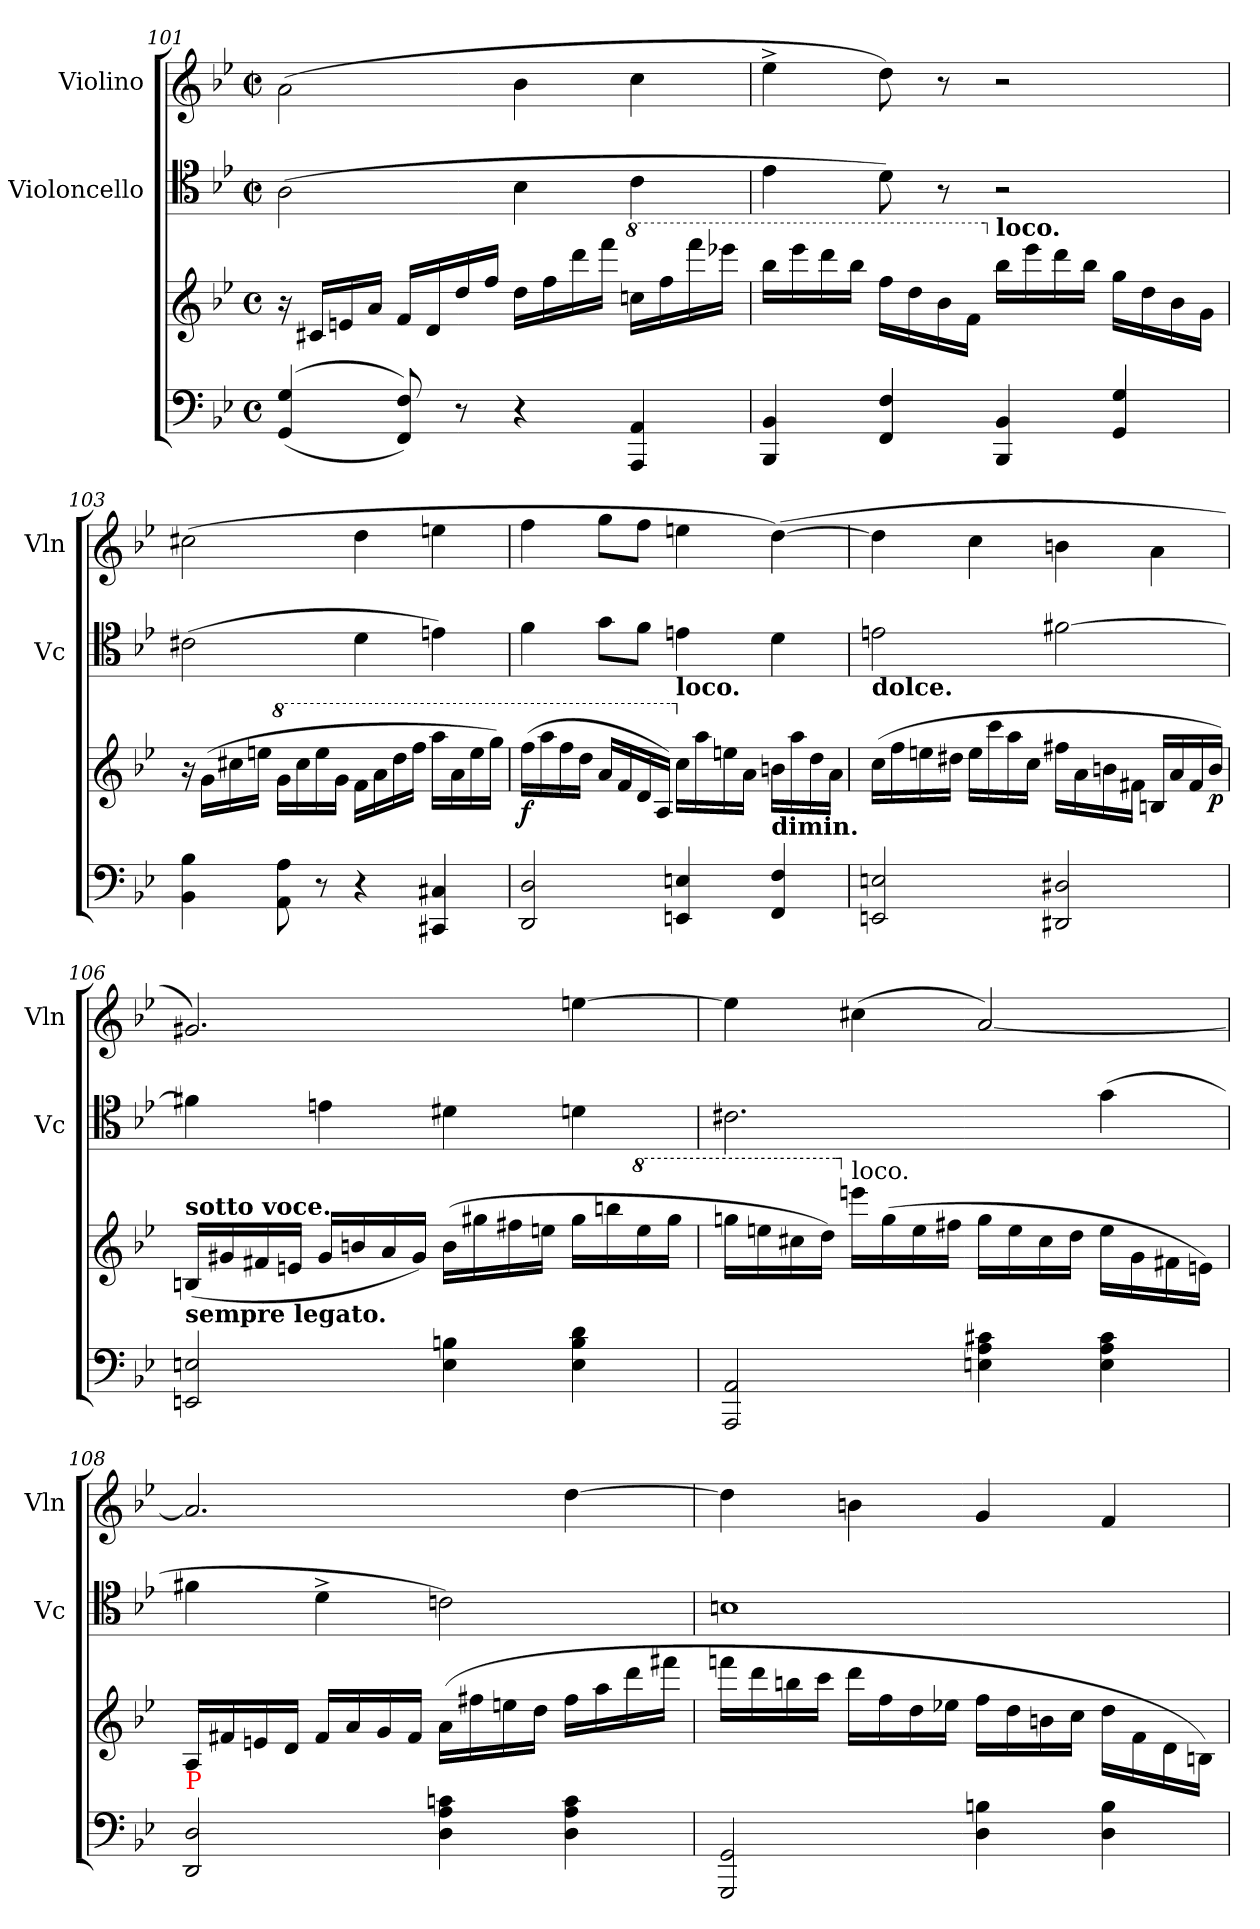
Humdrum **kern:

**kern	**kern	**dynam	**kern	**kern
*part3	*part3	*part3	*part2	*part1
*staff4	*staff3	*staff3/4	*staff2	*staff1
*	*	*	*I"Violoncello	*I"Violino
*	*	*	*I'Vc	*I'Vln
*clefF4	*clefG2	*	*clefC4	*clefG2
*k[b-e-]	*k[b-e-]	*	*k[b-e-]	*k[b-e-]
*g:	*g:	*	*g:	*g:
*M4/4	*M4/4	*	*M2/2	*M2/2
*met(c)	*met(c)	*	*met(c|)	*met(c|)
=101	=101	=101	=101	=101
(<(>4G 4GG	16r	.	(>2A	(2a\
.	16c#XLL	.	.	.
.	16en	.	.	.
.	16aJJ	.	.	.
8F 8FF))	16fLL	.	.	.
.	16d	.	.	.
8r	16dd	.	.	.
.	16ffJJ	.	.	.
4r	16ddLL	.	4B-	4b-
.	16ff	.	.	.
.	16ddd	.	.	.
.	16fffJJ	.	.	.
*	*8va	*	*	*
4AA 4AAA	16cccnLL	.	4c	4cc
.	16fff	.	.	.
.	16ffff	.	.	.
.	16eeee-XJJ	.	.	.
=102	=102	=102	=102	=102
4BB- 4BBB-	16bbb-LL	.	4e-	4ee-^<
.	16eeee-	.	.	.
.	16dddd	.	.	.
.	16bbb-JJ	.	.	.
4F 4FF	16fffLL	.	8d)	8dd)
.	16ddd	.	.	.
.	16bb-	.	8r	8r
.	16ffJJ	.	.	.
*	*X8va	*	*	*
!	!LO:TX:a:B:t=loco.	!	!	!
4BB- 4BBB-	16bb-LL	.	2r	2r
.	16eee-	.	.	.
.	16ddd	.	.	.
.	16bb-JJ	.	.	.
4G 4GG	16ggLL	.	.	.
.	16dd	.	.	.
.	16b-	.	.	.
.	16gJJ	.	.	.
=103	=103	=103	=103	=103
4B- 4BB-	16r	.	(>2c#X	(>2cc#X
.	(<16gLL	.	.	.
.	16cc#X	.	.	.
.	16eenJJ	.	.	.
*	*8va	*	*	*
8A 8AA	16ggLL	.	.	.
.	16ccc#	.	.	.
8r	16eee	.	.	.
.	16ggJJ	.	.	.
4r	16ffLL	.	4d	4dd
.	16aa	.	.	.
.	16ddd	.	.	.
.	16fffJJ	.	.	.
4C#X 4CC#X	16aaaLL	.	4en)	4een
.	16aa	.	.	.
.	16eee	.	.	.
.	16gggJJ)	.	.	.
=104	=104	=104	=104	=104
!	!	!LO:DY:b	!	!
2D 2DD	(>16fffLL	f	4f	4ff
.	16aaa	.	.	.
.	16fff	.	.	.
.	16dddJJ	.	.	.
.	16aaLL	.	8gL	8ggL
.	16ff	.	.	.
.	16dd	.	8fJ	8ffJ
.	16aJJ)	.	.	.
*	*X8va	*	*	*
!	!LO:TX:a:B:t=loco.	!	!	!
4En 4EEn	16ccLL	.	4en	4een
.	16aa	.	.	.
.	16een	.	.	.
.	16aJJ	.	.	.
!	!LO:TX:b:B:t=dimin.	!	!	!
4F 4FF	16bnLL	.	4d	(>[4dd)
.	16aa	.	.	.
.	16dd	.	.	.
.	16aJJ	.	.	.
=105	=105	=105	=105	=105
!	!	!	!LO:TX:b:B:t=dolce.	!
2En 2EEn	(>16ccLL	.	2en	4dd]
.	16ff	.	.	.
.	16een	.	.	.
.	16dd#XJJ	.	.	.
.	16eeLL	.	.	4cc
.	16ccc	.	.	.
.	16aa	.	.	.
.	16ccJJ	.	.	.
2D#X 2DD#X	16ff#XLL	.	[2f#X	4bn
.	16a	.	.	.
.	16bn	.	.	.
.	16f#XJJ	.	.	.
.	16BnLL	.	.	4a\
.	16a	.	.	.
.	16f#	.	.	.
!	!	!LO:DY:b	!	!
.	16bJJ)	p	.	.
=106	=106	=106	=106	=106
!	!LO:TX:a:B:t=sotto voce.	!	!	!
!LO:TX:a:B:t=sempre legato.	!	!	!	!
2Enj 2EEn	(<16BnLL	.	4f#X]	2.g#X)
.	16g#X	.	.	.
.	16f#X	.	.	.
.	16enJJ	.	.	.
.	16g#LL	.	4en	.
.	16bn	.	.	.
.	16a	.	.	.
.	16g#JJ)	.	.	.
4Bn 4E	(>16bLL	.	4d#X	.
.	16gg#X	.	.	.
.	16ff#X	.	.	.
.	16eenJJ	.	.	.
4d 4B 4E	16gg#LL	.	4dn	[4een
.	16bbn	.	.	.
*	*8va	*	*	*
.	16eee	.	.	.
.	16ggg#JJ	.	.	.
=107	=107	=107	=107	=107
2AA 2AAA	16gggnLL	.	2.c#X	4een]
.	16eeen	.	.	.
.	16ccc#X	.	.	.
.	16dddJJ)	.	.	.
*	*X8va	*	*	*
!	!LO:TX:a:t=loco.	!	!	!
.	16eeenLL	.	.	(>4cc#X
.	(16gg	.	.	.
.	16ee	.	.	.
.	16ff#XJJ	.	.	.
4c#X 4A 4En	16ggLL	.	.	[2a)
.	16ee	.	.	.
.	16cc#	.	.	.
.	16ddJJ	.	.	.
4c# 4A 4E	16ee\LL	.	(4g	.
.	16g	.	.	.
.	16f#X	.	.	.
.	16enJJ)	.	.	.
=108	=108	=108	=108	=108
!LO:TX:a:color=red:t=P	!	!	!	!
2D 2DD	16ALL	.	4f#X	2.a]
.	16f#X	.	.	.
.	16en	.	.	.
.	16dJJ	.	.	.
.	16f#LL	.	4d^<	.
.	16a	.	.	.
.	16g	.	.	.
.	16f#JJ	.	.	.
4cn 4A 4D	(>16aLL	.	2cn)	.
.	16ff#X	.	.	.
.	16een	.	.	.
.	16ddJJ	.	.	.
4c 4A 4D	16ff#LL	.	.	[4dd
.	16aa	.	.	.
.	16ddd	.	.	.
.	16fff#XJJ	.	.	.
=109	=109	=109	=109	=109
2GG 2GGG	16fffnLL	.	1Bn	4dd]
.	16ddd	.	.	.
.	16bbn	.	.	.
.	16cccJJ	.	.	.
.	16dddLL	.	.	4bn
.	16ff	.	.	.
.	16dd	.	.	.
.	16ee-XJJ	.	.	.
4Bn 4D	16ffLL	.	.	4g
.	16dd	.	.	.
.	16bn	.	.	.
.	16ccJJ	.	.	.
4B 4D	16dd\LL	.	.	4f
.	16f	.	.	.
.	16d	.	.	.
.	16BnJJ)	.	.	.
=	=	=	=	=
*-	*-	*-	*-	*-
